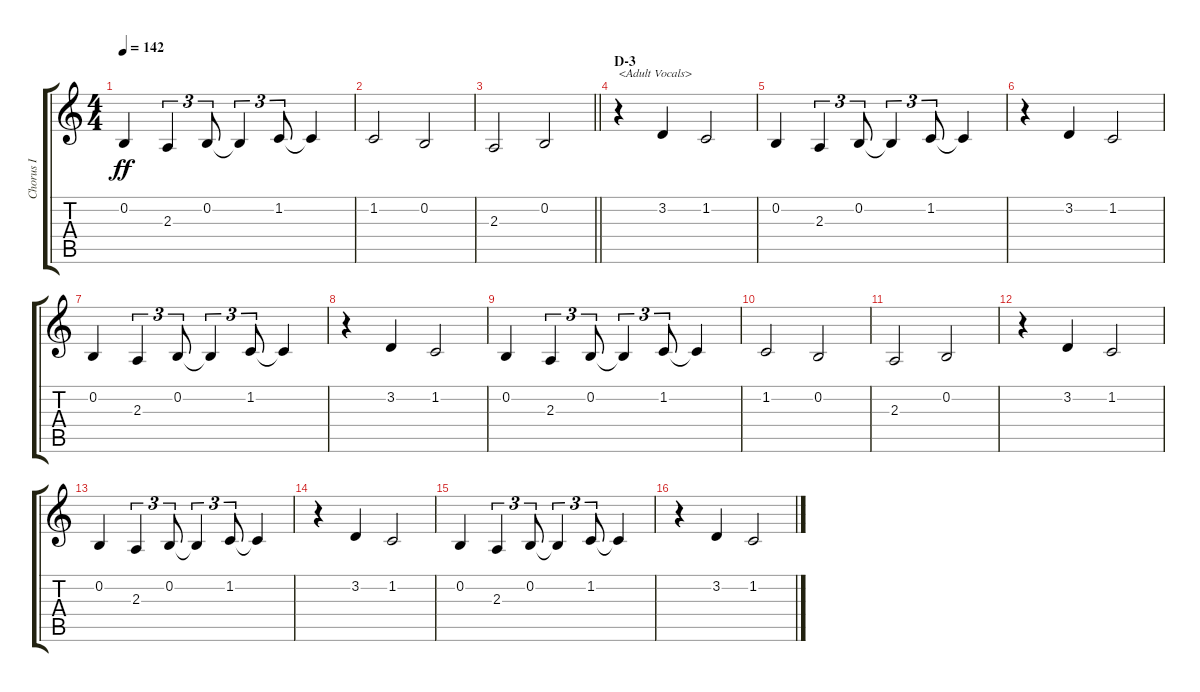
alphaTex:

\track ("Chorus I" "Chorus I") {instrument voiceoohs}
\staff {score tabs}
\tuning (E4 B3 G3 D3 A2 E2) {hide}
\ts (4 4)
\tempo 142
\clef g2
\ks c
0.2.4{dy ff} 2.3.4{tu (3 2)} 0.2.8{tu (3 2)} 0.2{t}.4{tu (3 2)} 1.2.8{tu (3 2)} 1.2{t}.4 |
1.2.2 0.2.2 |
\barLineRight lightlight
2.3.2 0.2.2 |
\section ("" "D-3")
r.4{txt "<Adult Vocals>"} 3.2.4 1.2.2 |
0.2.4 2.3.4{tu (3 2)} 0.2.8{tu (3 2)} 0.2{t}.4{tu (3 2)} 1.2.8{tu (3 2)} 1.2{t}.4 |
r.4 3.2.4 1.2.2 |
0.2.4 2.3.4{tu (3 2)} 0.2.8{tu (3 2)} 0.2{t}.4{tu (3 2)} 1.2.8{tu (3 2)} 1.2{t}.4 |
r.4 3.2.4 1.2.2 |
0.2.4 2.3.4{tu (3 2)} 0.2.8{tu (3 2)} 0.2{t}.4{tu (3 2)} 1.2.8{tu (3 2)} 1.2{t}.4 |
1.2.2 0.2.2 |
2.3.2 0.2.2 |
r.4 3.2.4 1.2.2 |
0.2.4 2.3.4{tu (3 2)} 0.2.8{tu (3 2)} 0.2{t}.4{tu (3 2)} 1.2.8{tu (3 2)} 1.2{t}.4 |
r.4 3.2.4 1.2.2 |
0.2.4 2.3.4{tu (3 2)} 0.2.8{tu (3 2)} 0.2{t}.4{tu (3 2)} 1.2.8{tu (3 2)} 1.2{t}.4 |
r.4 3.2.4 1.2.2
